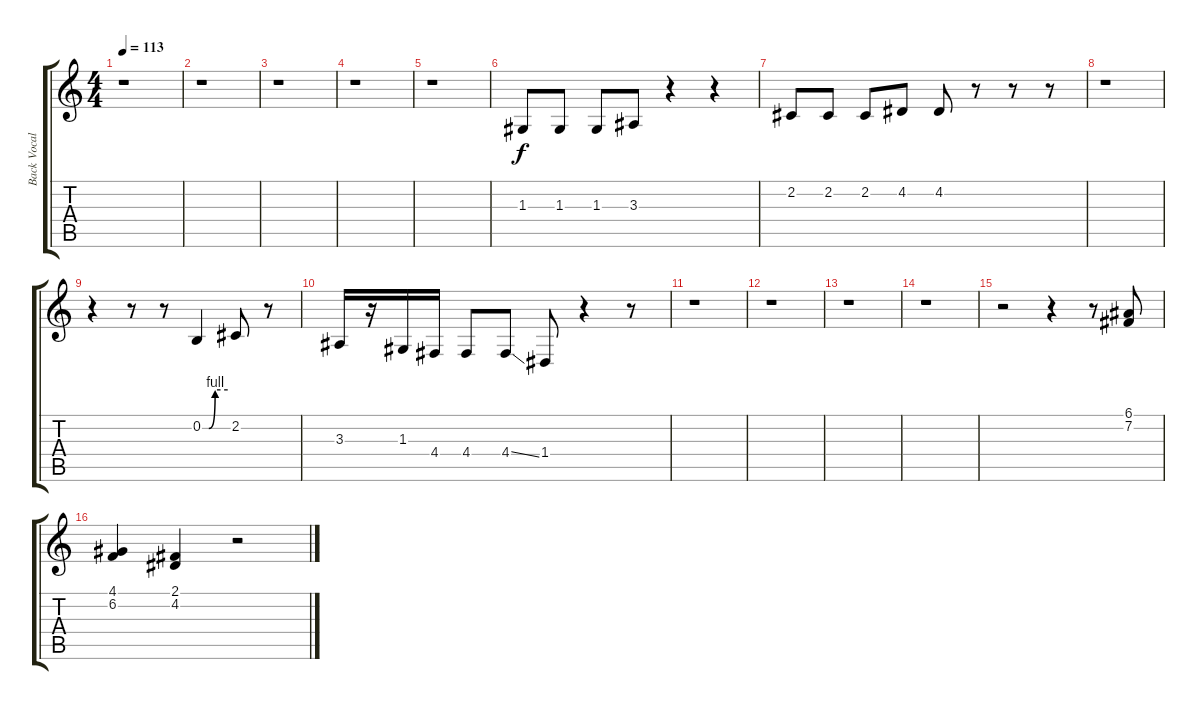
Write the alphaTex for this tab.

\track ("Back Vocals" "Back Vocal") {instrument lead1square}
\staff {score tabs}
\tuning (E4 B3 G3 D3 A2 E2) {hide}
\ts (4 4)
\tempo 113
\clef g2
\ks c
r.1{dy f} |
r.1 |
r.1 |
r.1 |
r.1 |
1.3.8 1.3.8 1.3.8 3.3.8 r.4 r.4 |
2.2.8 2.2.8 2.2.8 4.2.8 4.2.8 r.8 r.8 r.8 |
r.1 |
r.4 r.8 r.8 0.2{be (custom 0 0 15 0 30 4 60 4)}.4 2.2.8 r.8 |
3.3.16 r.16 1.3.16 4.4.16 4.4.8 4.4{ss}.8 1.4.8 r.4 r.8 |
r.1 |
r.1 |
r.1 |
r.1 |
r.2 r.4 r.8 (6.1 7.2).8 |
(4.1 6.2).4 (2.1 4.2).4 r.2
